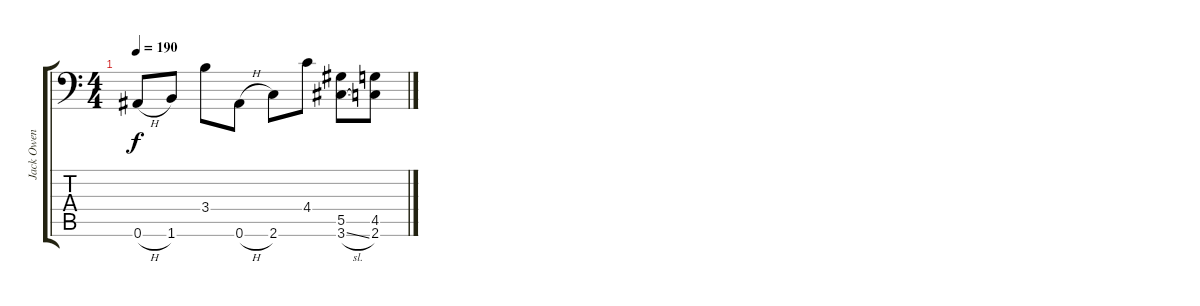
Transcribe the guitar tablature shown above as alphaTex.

\track ("Jack Owen" "Jack Owen") {instrument distortionguitar}
\staff {score tabs}
\tuning (Bb3 F3 Db3 Ab2 Eb2 Bb1) {hide}
\ts (4 4)
\tempo 190
\clef f4
\ks c
0.6{h}.8{dy f} 1.6.8 3.4.8 0.6{h}.8 2.6.8 4.4.8 (5.5 3.6{sl}).8 (4.5 2.6).8
